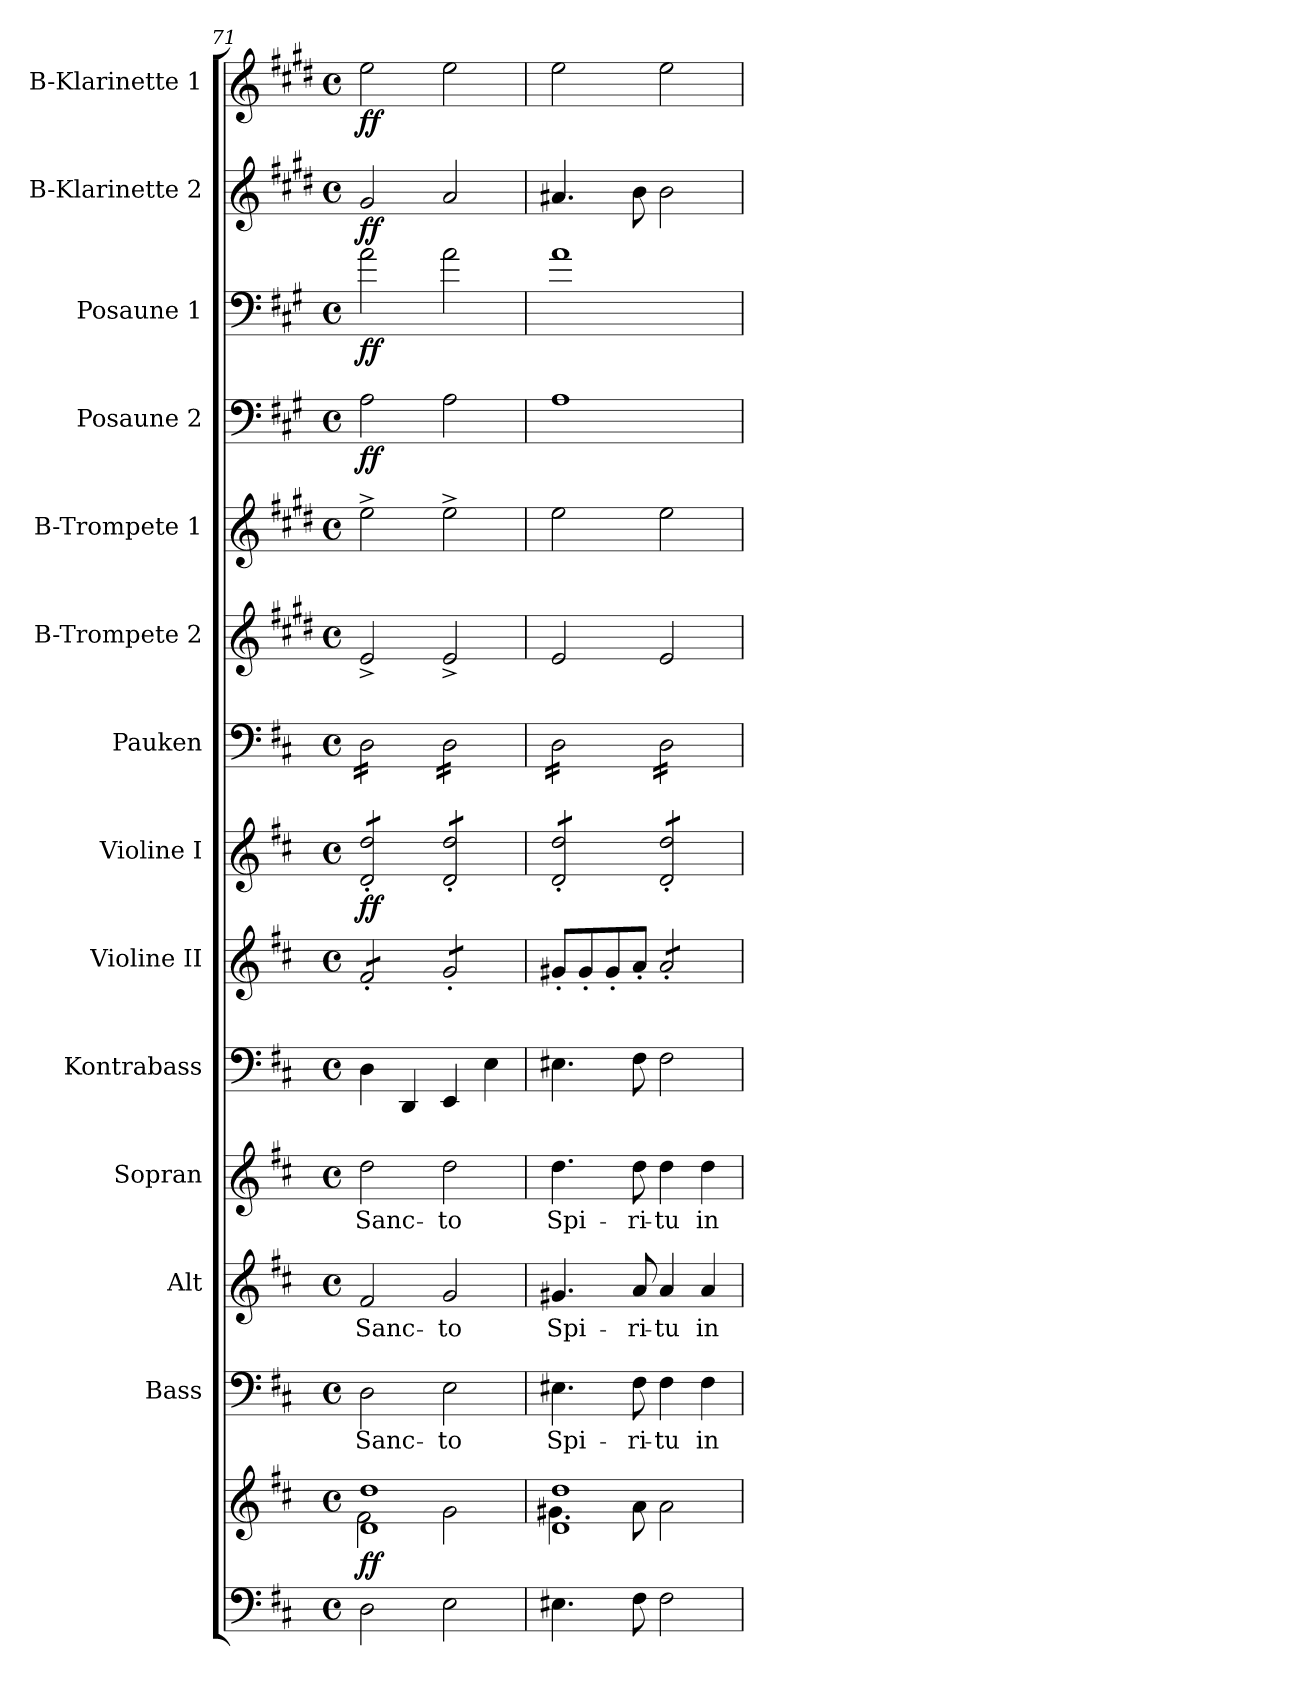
**kern	**kern	**dynam	**kern	**text	**kern	**text	**kern	**text	**kern	**kern	**kern	**dynam	**kern	**kern	**kern	**kern	**dynam	**kern	**dynam	**kern	**dynam	**kern	**dynam
*part14	*part14	*part14	*part13	*part13	*part12	*part12	*part11	*part11	*part10	*part9	*part8	*part8	*part7	*part6	*part5	*part4	*part4	*part3	*part3	*part2	*part2	*part1	*part1
*staff15	*staff14	*staff14/15	*staff13	*staff13	*staff12	*staff12	*staff11	*staff11	*staff10	*staff9	*staff8	*staff8	*staff7	*staff6	*staff5	*staff4	*staff4	*staff3	*staff3	*staff2	*staff2	*staff1	*staff1
*	*	*	*I"Bass	*	*I"Alt	*	*I"Sopran	*	*I"Kontrabass	*I"Violine II	*I"Violine I	*	*I"Pauken	*I"B-Trompete 2	*I"B-Trompete 1	*I"Posaune 2	*	*I"Posaune 1	*	*I"B-Klarinette 2	*	*I"B-Klarinette 1	*
*	*	*	*I'B.	*	*I'A.	*	*I'S.	*	*I'Kb.	*I'Vl. II	*I'Vl. I	*	*I'Pk.	*I'B Trp. 2	*I'B Trp. 1	*I'Pos. 2	*	*I'Pos. 1	*	*I'B Kl. 2	*	*I'B Kl. 1	*
*clefF4	*clefG2	*	*clefF4	*	*clefG2	*	*clefG2	*	*clefF4	*clefG2	*clefG2	*	*clefF4	*clefG2	*clefG2	*clefF4	*	*clefF4	*	*clefG2	*	*clefG2	*
*	*	*	*	*	*	*	*	*	*ITrd7c12	*	*	*	*	*ITrd1c2	*ITrd1c2	*ITrd4c7	*	*ITrd4c7	*	*ITrd1c2	*	*ITrd1c2	*
*k[f#c#]	*k[f#c#]	*	*k[f#c#]	*	*k[f#c#]	*	*k[f#c#]	*	*k[f#c#]	*k[f#c#]	*k[f#c#]	*	*k[f#c#]	*k[f#c#]	*k[f#c#]	*k[f#c#]	*	*k[f#c#]	*	*k[f#c#]	*	*k[f#c#]	*
*D:	*D:	*	*D:	*	*D:	*	*D:	*	*D:	*D:	*D:	*	*D:	*D:	*D:	*D:	*	*D:	*	*D:	*	*D:	*
*M4/4	*M4/4	*	*M4/4	*	*M4/4	*	*M4/4	*	*M4/4	*M4/4	*M4/4	*	*M4/4	*M4/4	*M4/4	*M4/4	*	*M4/4	*	*M4/4	*	*M4/4	*
*met(c)	*met(c)	*	*met(c)	*	*met(c)	*	*met(c)	*	*met(c)	*met(c)	*met(c)	*	*met(c)	*met(c)	*met(c)	*met(c)	*	*met(c)	*	*met(c)	*	*met(c)	*
=71	=71	=71	=71	=71	=71	=71	=71	=71	=71	=71	=71	=71	=71	=71	=71	=71	=71	=71	=71	=71	=71	=71	=71
*	*^	*	*	*	*	*	*	*	*	*	*	*	*	*	*	*	*	*	*	*	*	*	*
!	!	!	!LO:DY:b	!	!LO:LY:b	!	!LO:LY:b	!	!LO:LY:b	!	!	!	!LO:DY:b	!	!	!	!	!LO:DY:b	!	!LO:DY:b	!	!LO:DY:b	!	!LO:DY:b
*	*	*	*	*	*	*	*	*	*	*	*tremolo	*	*	*	*	*	*	*	*	*	*	*	*	*
*	*	*	*	*	*	*	*	*	*	*	*	*tremolo	*	*	*	*	*	*	*	*	*	*	*	*
*	*	*	*	*	*	*	*	*	*	*	*	*	*	*tremolo	*	*	*	*	*	*	*	*	*	*
2D\	1d 1dd	2f#\	ff	2D\	Sanc-	2f#/	Sanc-	2dd\	Sanc-	4DD\	8f#'</L	8d/'< 8dd/'<L	ff	16D\LL	2d^</	2dd^>\	2D\	ff	2d\	ff	2f#/	ff	2dd\	ff
.	.	.	.	.	.	.	.	.	.	.	.	.	.	16D\	.	.	.	.	.	.	.	.	.	.
.	.	.	.	.	.	.	.	.	.	.	8f#'</	8d/'< 8dd/'<	.	16D\	.	.	.	.	.	.	.	.	.	.
.	.	.	.	.	.	.	.	.	.	.	.	.	.	16D\	.	.	.	.	.	.	.	.	.	.
.	.	.	.	.	.	.	.	.	.	4DDD/	8f#'</	8d/'< 8dd/'<	.	16D\	.	.	.	.	.	.	.	.	.	.
.	.	.	.	.	.	.	.	.	.	.	.	.	.	16D\	.	.	.	.	.	.	.	.	.	.
.	.	.	.	.	.	.	.	.	.	.	8f#'</J	8d/'< 8dd/'<J	.	16D\	.	.	.	.	.	.	.	.	.	.
.	.	.	.	.	.	.	.	.	.	.	.	.	.	16D\JJ	.	.	.	.	.	.	.	.	.	.
!	!	!	!	!	!LO:LY:b	!	!LO:LY:b	!	!LO:LY:b	!	!	!	!	!	!	!	!	!	!	!	!	!	!	!
2E\	.	2g\	.	2E\	-to	2g/	-to	2dd\	-to	4EEE/	8g'</L	8d/'< 8dd/'<L	.	16D\LL	2d^</	2dd^>\	2D\	.	2d\	.	2g/	.	2dd\	.
.	.	.	.	.	.	.	.	.	.	.	.	.	.	16D\	.	.	.	.	.	.	.	.	.	.
.	.	.	.	.	.	.	.	.	.	.	8g'</	8d/'< 8dd/'<	.	16D\	.	.	.	.	.	.	.	.	.	.
.	.	.	.	.	.	.	.	.	.	.	.	.	.	16D\	.	.	.	.	.	.	.	.	.	.
.	.	.	.	.	.	.	.	.	.	4EE\	8g'</	8d/'< 8dd/'<	.	16D\	.	.	.	.	.	.	.	.	.	.
.	.	.	.	.	.	.	.	.	.	.	.	.	.	16D\	.	.	.	.	.	.	.	.	.	.
.	.	.	.	.	.	.	.	.	.	.	8g'</J	8d/'< 8dd/'<J	.	16D\	.	.	.	.	.	.	.	.	.	.
*	*	*	*	*	*	*	*	*	*	*	*Xtremolo	*	*	*	*	*	*	*	*	*	*	*	*	*
.	.	.	.	.	.	.	.	.	.	.	.	.	.	16D\JJ	.	.	.	.	.	.	.	.	.	.
=72	=72	=72	=72	=72	=72	=72	=72	=72	=72	=72	=72	=72	=72	=72	=72	=72	=72	=72	=72	=72	=72	=72	=72	=72
!	!	!	!	!	!LO:LY:b	!	!LO:LY:b	!	!LO:LY:b	!	!	!	!	!	!	!	!	!	!	!	!	!	!	!
4.E#X\	1d 1dd	4.g#X\	.	4.E#X\	Spi-	4.g#X/	Spi-	4.dd\	Spi-	4.EE#X\	8g#X'</L	8d/'< 8dd/'<L	.	16D\LL	2d/	2dd\	1D	.	1d	.	4.g#X/	.	2dd\	.
.	.	.	.	.	.	.	.	.	.	.	.	.	.	16D\	.	.	.	.	.	.	.	.	.	.
.	.	.	.	.	.	.	.	.	.	.	8g#'</	8d/'< 8dd/'<	.	16D\	.	.	.	.	.	.	.	.	.	.
.	.	.	.	.	.	.	.	.	.	.	.	.	.	16D\	.	.	.	.	.	.	.	.	.	.
.	.	.	.	.	.	.	.	.	.	.	8g#'</	8d/'< 8dd/'<	.	16D\	.	.	.	.	.	.	.	.	.	.
.	.	.	.	.	.	.	.	.	.	.	.	.	.	16D\	.	.	.	.	.	.	.	.	.	.
!	!	!	!	!	!LO:LY:b	!	!LO:LY:b	!	!LO:LY:b	!	!	!	!	!	!	!	!	!	!	!	!	!	!	!
8F#\	.	8a\	.	8F#\	-ri-	8a/	-ri-	8dd\	-ri-	8FF#\	8a'</J	8d/'< 8dd/'<J	.	16D\	.	.	.	.	.	.	8a\	.	.	.
.	.	.	.	.	.	.	.	.	.	.	.	.	.	16D\JJ	.	.	.	.	.	.	.	.	.	.
!	!	!	!	!	!LO:LY:b	!	!LO:LY:b	!	!LO:LY:b	!	!	!	!	!	!	!	!	!	!	!	!	!	!	!
*	*	*	*	*	*	*	*	*	*	*	*tremolo	*	*	*	*	*	*	*	*	*	*	*	*	*
2F#\	.	2a\	.	4F#\	-tu	4a/	-tu	4dd\	-tu	2FF#\	8a'</L	8d/'< 8dd/'<L	.	16D\LL	2d/	2dd\	.	.	.	.	2a\	.	2dd\	.
.	.	.	.	.	.	.	.	.	.	.	.	.	.	16D\	.	.	.	.	.	.	.	.	.	.
.	.	.	.	.	.	.	.	.	.	.	8a'</	8d/'< 8dd/'<	.	16D\	.	.	.	.	.	.	.	.	.	.
.	.	.	.	.	.	.	.	.	.	.	.	.	.	16D\	.	.	.	.	.	.	.	.	.	.
!	!	!	!	!	!LO:LY:b	!	!LO:LY:b	!	!LO:LY:b	!	!	!	!	!	!	!	!	!	!	!	!	!	!	!
.	.	.	.	4F#\	in	4a/	in	4dd\	in	.	8a'</	8d/'< 8dd/'<	.	16D\	.	.	.	.	.	.	.	.	.	.
.	.	.	.	.	.	.	.	.	.	.	.	.	.	16D\	.	.	.	.	.	.	.	.	.	.
.	.	.	.	.	.	.	.	.	.	.	8a'</J	8d/'< 8dd/'<J	.	16D\	.	.	.	.	.	.	.	.	.	.
*	*	*	*	*	*	*	*	*	*	*	*	*Xtremolo	*	*	*	*	*	*	*	*	*	*	*	*
*	*	*	*	*	*	*	*	*	*	*	*Xtremolo	*	*	*	*	*	*	*	*	*	*	*	*	*
.	.	.	.	.	.	.	.	.	.	.	.	.	.	16D\JJ	.	.	.	.	.	.	.	.	.	.
*	*	*	*	*	*	*	*	*	*	*	*	*	*	*Xtremolo	*	*	*	*	*	*	*	*	*	*
*	*v	*v	*	*	*	*	*	*	*	*	*	*	*	*	*	*	*	*	*	*	*	*	*	*
=	=	=	=	=	=	=	=	=	=	=	=	=	=	=	=	=	=	=	=	=	=	=	=
*-	*-	*-	*-	*-	*-	*-	*-	*-	*-	*-	*-	*-	*-	*-	*-	*-	*-	*-	*-	*-	*-	*-	*-
